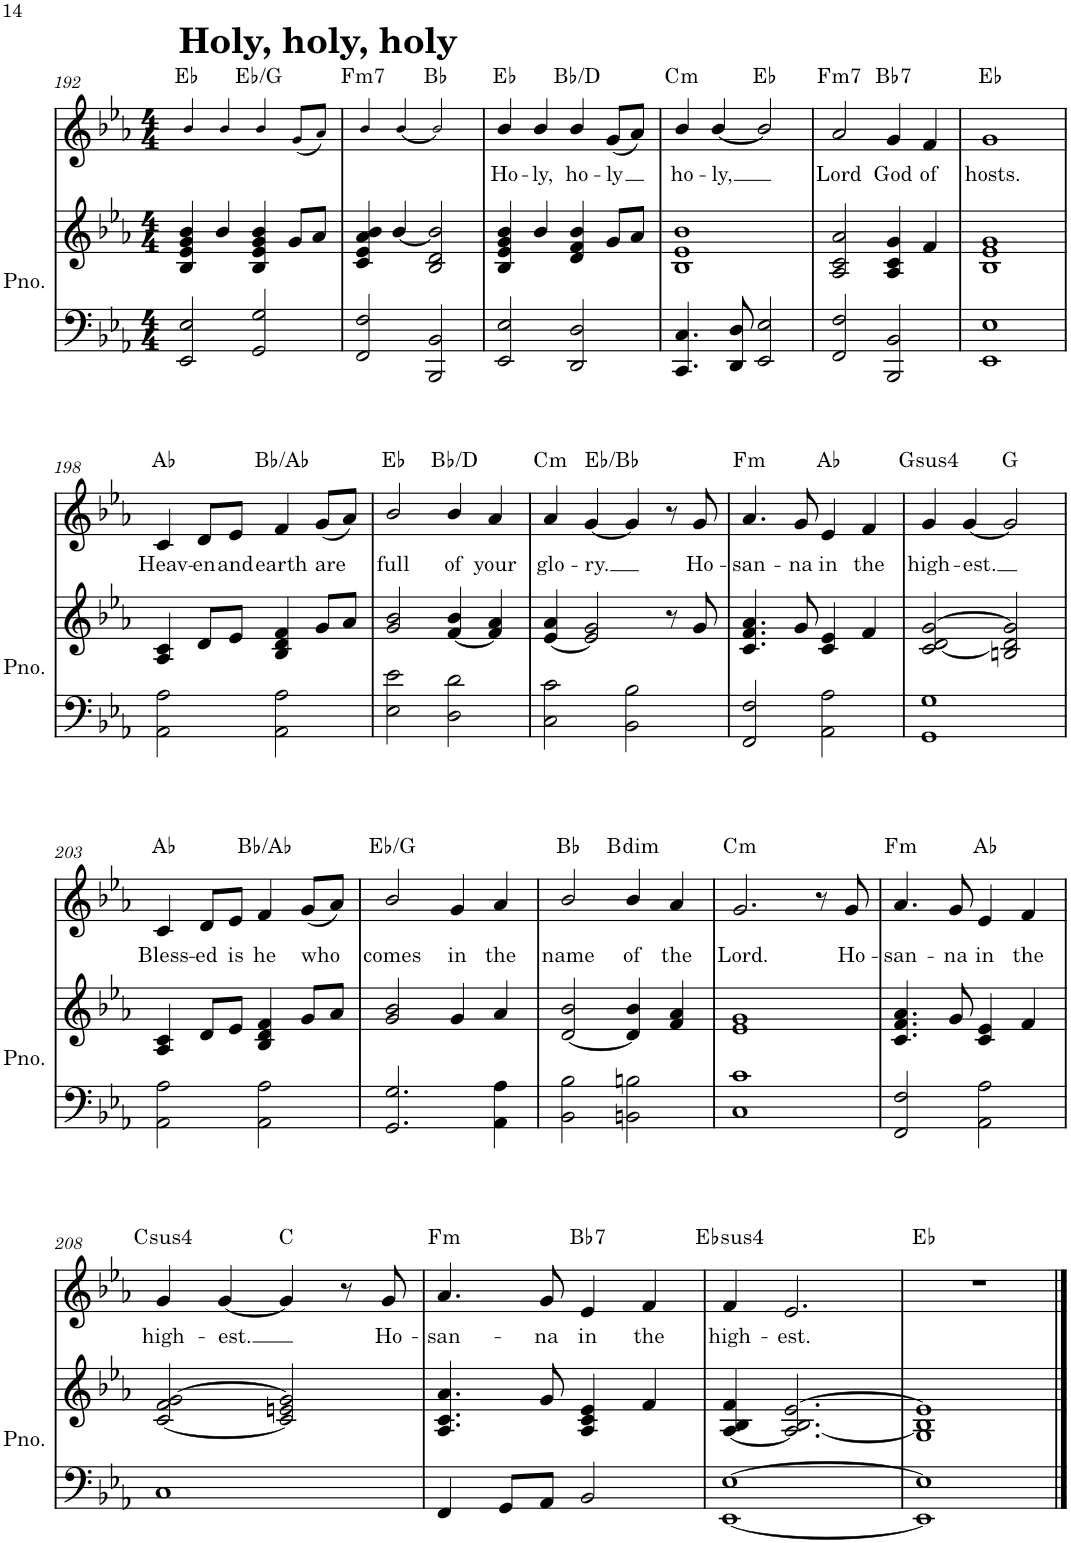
**kern	**kern	**kern	**text	**harte
*part2	*part2	*part1	*part1	*part1
*staff3	*staff2	*staff1	*staff1	*
*I"Piano	*	*I"Piano	*	*
*I'Pno.	*	*I'Pno	*	*
!!LO:PB:g=z
*clefF4	*clefG2	*clefG2	*	*
*k[b-e-a-]	*k[b-e-a-]	*k[b-e-a-]	*	*
*M4/4	*M4/4	*M4/4	*	*
=192	=192	=192	=192	=192
!	!	!LO:TX:a:B:t=Holy, holy, holy	!	!
2EE-/ 2E-/	4B-/ 4e-/ 4g/ 4b-/	4b-!/	.	Eb:maj
.	4b-/	4b-!/	.	.
2GG/ 2G/	4B-/ 4e-/ 4g/ 4b-/	4b-!/	.	Eb:maj/3
.	8g/L	(8g!/L	.	.
.	8a-/J	8a-!/J)	.	.
=193	=193	=193	=193	=193
!	!	!	!	!LO:H:kt=m7
2FF/ 2F/	4c/ 4e-/ 4a-/ 4b-/	4b-!/	.	F:min7
.	[4b-/	[4b-!/	.	.
2BBB-/ 2BB-/	2B-/ 2d/ 2b-/]	2b-!/]	.	Bb:maj
=194	=194	=194	=194	=194
!	!	!	!LO:LY:b	!
2EE-/ 2E-/	4B-/ 4e-/ 4g/ 4b-/	4b-/	Ho-	Eb:maj
!	!	!	!LO:LY:b	!
.	4b-/	4b-/	-ly,	.
!	!	!	!LO:LY:b	!
2DD/ 2D/	4d/ 4f/ 4b-/	4b-/	ho-	Bb:maj/3
!	!	!	!LO:LY:b	!
.	8g/L	(8g/L	-ly	.
.	8a-/J	8a-/J)	.	.
=195	=195	=195	=195	=195
!	!	!	!LO:LY:b	!LO:H:kt=m
4.CC/ 4.C/	1B- 1e- 1b-	4b-/	ho-	C:min
!	!	!	!LO:LY:b	!
.	.	[4b-/	-ly,	.
8DD/ 8D/	.	.	.	.
2EE-/ 2E-/	.	2b-/]	.	Eb:maj
=196	=196	=196	=196	=196
!	!	!	!LO:LY:b	!LO:H:kt=m7
2FF/ 2F/	2A-/ 2c/ 2a-/	2a-/	Lord	F:min7
!	!	!	!LO:LY:b	!LO:H:kt=7
2BBB-/ 2BB-/	4A-/ 4c/ 4g/	4g/	God	Bb:7
!	!	!	!LO:LY:b	!
.	4f/	4f/	of	.
=197	=197	=197	=197	=197
!	!	!	!LO:LY:b	!
1EE- 1E-	1B- 1e- 1g	1g	hosts.	Eb:maj
!!LO:LB:g=z
=198	=198	=198	=198	=198
!	!	!	!LO:LY:b	!
2AA-\ 2A-\	4A-/ 4c/	4c/	Heav-	Ab:maj
!	!	!	!LO:LY:b	!
.	8d/L	8d/L	-en	.
!	!	!	!LO:LY:b	!
.	8e-/J	8e-/J	and	.
!	!	!	!LO:LY:b	!
2AA-\ 2A-\	4B-/ 4d/ 4f/	4f/	earth	Bb:maj/b7
!	!	!	!LO:LY:b	!
.	8g/L	(8g/L	are	.
.	8a-/J	8a-/J)	.	.
=199	=199	=199	=199	=199
!	!	!	!LO:LY:b	!
2E-\ 2e-\	2g/ 2b-/	2b-/	full	Eb:maj
!	!	!	!LO:LY:b	!
2D\ 2d\	[4f/ 4b-/	4b-/	of	Bb:maj/3
!	!	!	!LO:LY:b	!
.	4f/] 4a-/	4a-/	your	.
=200	=200	=200	=200	=200
!	!	!	!LO:LY:b	!LO:H:kt=m
*	*	*^	*	*
2C\ 2c\	[4e-/ 4a-/	4a-/	4.ryy	glo-	C:min
!	!	!	!	!LO:LY:b	!
.	2e-/] 2g/	[4g/	.	-ry.	.
.	.	.	2ryy	.	Eb:maj/5
2BB-\ 2B-\	.	4g/]	.	.	.
.	8r	8r	.	.	.
!	!	!	!	!LO:LY:b	!
.	8g/	8g/	8ryy	Ho-	.
=201	=201	=201	=201	=201	=201
!	!	!	!	!LO:LY:b	!LO:H:kt=m
*	*	*v	*v	*	*
2FF/ 2F/	4.c/ 4.f/ 4.a-/	4.a-/	-san-	F:min
!	!	!	!LO:LY:b	!
.	8g/	8g/	-na	.
!	!	!	!LO:LY:b	!
2AA-\ 2A-\	4c/ 4e-/	4e-/	in	Ab:maj
!	!	!	!LO:LY:b	!
.	4f/	4f/	the	.
=202	=202	=202	=202	=202
!	!	!	!LO:LY:b	!LO:H:kt=4
1GG 1G	2c/ [2d/ [2g/	4g/	high-	G:sus4
!	!	!	!LO:LY:b	!
.	.	[4g/	-est.	.
.	2Bn/ 2d/] 2g/]	2g/]	.	G:maj
!!LO:LB:g=z
=203	=203	=203	=203	=203
!	!	!	!LO:LY:b	!
2AA-\ 2A-\	4A-/ 4c/	4c/	Bless-	Ab:maj
!	!	!	!LO:LY:b	!
.	8d/L	8d/L	-ed	.
!	!	!	!LO:LY:b	!
.	8e-/J	8e-/J	is	.
!	!	!	!LO:LY:b	!
2AA-\ 2A-\	4B-/ 4d/ 4f/	4f/	he	Bb:maj/b7
!	!	!	!LO:LY:b	!
.	8g/L	(8g/L	who	.
.	8a-/J	8a-/J)	.	.
=204	=204	=204	=204	=204
!	!	!	!LO:LY:b	!
2.GG/ 2.G/	2g/ 2b-/	2b-/	comes	Eb:maj/3
!	!	!	!LO:LY:b	!
.	4g/	4g/	in	.
!	!	!	!LO:LY:b	!
4AA-\ 4A-\	4a-/	4a-/	the	.
=205	=205	=205	=205	=205
!	!	!	!LO:LY:b	!
2BB-\ 2B-\	[2d/ 2b-/	2b-/	name	Bb:maj
!	!	!	!LO:LY:b	!LO:H:kt=dim
2BBn\ 2Bn\	4d/] 4b-/	4b-/	of	B:dim
!	!	!	!LO:LY:b	!
.	4f/ 4a-/	4a-/	the	.
=206	=206	=206	=206	=206
!	!	!	!LO:LY:b	!LO:H:kt=m
1C 1c	1e- 1g	2.g/	Lord.	C:min
.	.	8r	.	.
!	!	!	!LO:LY:b	!
.	.	8g/	Ho-	.
=207	=207	=207	=207	=207
!	!	!	!LO:LY:b	!LO:H:kt=m
2FF/ 2F/	4.c/ 4.f/ 4.a-/	4.a-/	-san-	F:min
!	!	!	!LO:LY:b	!
.	8g/	8g/	-na	.
!	!	!	!LO:LY:b	!
2AA-\ 2A-\	4c/ 4e-/	4e-/	in	Ab:maj
!	!	!	!LO:LY:b	!
.	4f/	4f/	the	.
!!LO:LB:g=z
=208	=208	=208	=208	=208
!	!	!	!LO:LY:b	!LO:H:kt=4
1C	[2c/ 2f/ [2g/	4g/	high-	C:sus4
!	!	!	!LO:LY:b	!
.	.	[4g/	-est.	.
.	2c/] 2en/ 2g/]	4g/]	.	C:maj
.	.	8r	.	.
!	!	!	!LO:LY:b	!
.	.	8g/	Ho-	.
=209	=209	=209	=209	=209
!	!	!	!LO:LY:b	!LO:H:kt=m
4FF/	4.A-/ 4.c/ 4.a-/	4.a-/	-san-	F:min
8GG/L	.	.	.	.
!	!	!	!LO:LY:b	!
8AA-/J	8g/	8g/	-na	.
!	!	!	!LO:LY:b	!LO:H:kt=7
2BB-/	4A-/ 4c/ 4e-/	4e-/	in	Bb:7
!	!	!	!LO:LY:b	!
.	4f/	4f/	the	.
=210	=210	=210	=210	=210
!	!	!	!LO:LY:b	!LO:H:kt=4
[1EE- [1E-	[4A-/ 4B-/ 4f/	4f/	high-	Eb:sus4
!	!	!	!LO:LY:b	!
.	2.A-/] [2.B-/ [2.e-/	2.e-/	-est.	.
=211	=211	=211	=211	=211
1EE-] 1E-]	1G 1B-] 1e-]	1r	.	Eb:maj
==	==	==	==	==
*-	*-	*-	*-	*-
